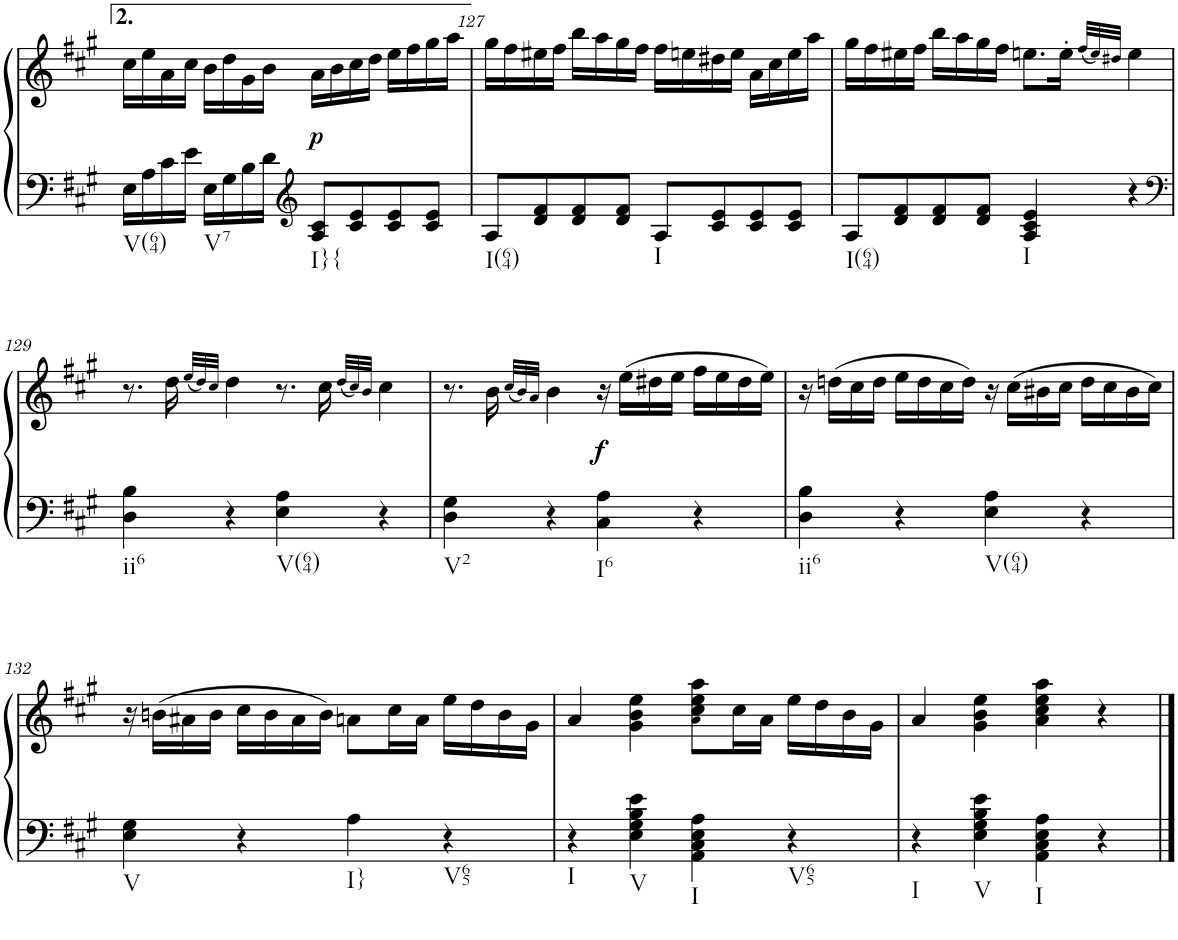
**kern	**kern	**dynam
*part1	*part1	*part1
*staff2	*staff1	*staff1/2
*I"Piano	*	*
*I'Pno.	*	*
!!LO:PB:g=z
*clefF4	*clefG2	*
*k[f#c#g#]	*k[f#c#g#]	*
*M4/4	*M4/4	*
*met(c)	*met(c)	*
=126X3	=126X3	=126X3
!LO:TX:b:t=V(64)	!	!
16E\LL	16cc#\LL	.
16A\	16ee\	.
16c#\	16a\	.
16e\JJ	16cc#\JJ	.
!LO:TX:b:t=V7	!	!
16E\LL	16b\LL	.
16G#\	16dd\	.
16B\	16g#\	.
16d\JJ	16b\JJ	.
*clefG2	*	*
!LO:TX:b:t=I}{	!	!
!	!	!LO:DY:b
8A/ 8c#/L	16a\LL	p
.	16b\	.
8c#/ 8e/	16cc#\	.
.	16dd\JJ	.
8c#/ 8e/	16ee\LL	.
.	16ff#\	.
8c#/ 8e/J	16gg#\	.
.	16aa\JJ	.
=127	=127	=127
!LO:TX:b:t=I(64)	!	!
8A/L	16gg#\LL	.
.	16ff#\	.
8d/ 8f#/	16ee#X\	.
.	16ff#\JJ	.
8d/ 8f#/	16bb\LL	.
.	16aa\	.
8d/ 8f#/J	16gg#\	.
.	16ff#\JJ	.
!LO:TX:b:t=I	!	!
8A/L	16ff#\LL	.
.	16een\	.
8c#/ 8e/	16dd#X\	.
.	16ee\JJ	.
8c#/ 8e/	16a\LL	.
.	16cc#\	.
8c#/ 8e/J	16ee\	.
.	16aa\JJ	.
=128	=128	=128
!LO:TX:b:t=I(64)	!	!
8A/L	16gg#\LL	.
.	16ff#\	.
8d/ 8f#/	16ee#X\	.
.	16ff#\JJ	.
8d/ 8f#/	16bb\LL	.
.	16aa\	.
8d/ 8f#/J	16gg#\	.
.	16ff#\JJ	.
!LO:TX:b:t=I	!	!
4A/ 4c#/ 4e/	8.een\L	.
.	16ee'\Jk	.
.	(32qff#/LLL	.
.	32qee/)	.
.	32qdd#X/JJJ	.
4r	4ee\	.
!!LO:LB:g=z
=129	=129	=129
*clefF4	*	*
!LO:TX:b:t=ii6	!	!
4D\ 4B\	8.r	.
.	16dd\	.
.	(32qee/LLL	.
.	32qdd/)	.
.	32qcc#/JJJ	.
4r	4dd\	.
!LO:TX:b:t=V(64)	!	!
4E\ 4A\	8.r	.
.	16cc#\	.
.	(32qdd/LLL	.
.	32qcc#/)	.
.	32qb/JJJ	.
4r	4cc#\	.
=130	=130	=130
!LO:TX:b:t=V2	!	!
4D\ 4G#\	8.r	.
.	16b\	.
.	(32qcc#/LLL	.
.	32qb/)	.
.	32qa/JJJ	.
4r	4b\	.
!LO:TX:b:t=I6	!	!
!	!	!LO:DY:b
4C#\ 4A\	16r	f
.	(16ee\LL	.
.	16dd#X\	.
.	16ee\JJ	.
4r	16ff#\LL	.
.	16ee\	.
.	16dd#\	.
.	16ee\JJ)	.
=131	=131	=131
!LO:TX:b:t=ii6	!	!
4D\ 4B\	16r	.
.	(16ddn\LL	.
.	16cc#\	.
.	16dd\JJ	.
4r	16ee\LL	.
.	16dd\	.
.	16cc#\	.
.	16dd\JJ)	.
!LO:TX:b:t=V(64)	!	!
4E\ 4A\	16r	.
.	(16cc#\LL	.
.	16b#X\	.
.	16cc#\JJ	.
4r	16dd\LL	.
.	16cc#\	.
.	16b#\	.
.	16cc#\JJ)	.
!!LO:LB:g=z
=132	=132	=132
!LO:TX:b:t=V	!	!
4E\ 4G#\	16r	.
.	(16bn\LL	.
.	16a#X\	.
.	16b\JJ	.
4r	16cc#\LL	.
.	16b\	.
.	16a#\	.
.	16b\JJ)	.
!LO:TX:b:t=I}	!	!
4A\	8an\L	.
.	16cc#\L	.
.	16a\JJ	.
!LO:TX:b:t=V65	!	!
4r	16ee\LL	.
.	16dd\	.
.	16b\	.
.	16g#\JJ	.
=133	=133	=133
!LO:TX:b:t=I	!	!
4r	4a/	.
!LO:TX:b:t=V	!	!
4E\ 4G#\ 4B\ 4e\	4g#\ 4b\ 4ee\	.
!LO:TX:b:t=I	!	!
4AA\ 4C#\ 4E\ 4A\	8a!\ 8cc#\ 8ee\ 8aa\L	.
.	16cc#\L	.
.	16a\JJ	.
!LO:TX:b:t=V65	!	!
4r	16ee\LL	.
.	16dd\	.
.	16b\	.
.	16g#\JJ	.
=134	=134	=134
!LO:TX:b:t=I	!	!
4r	4a/	.
!LO:TX:b:t=V	!	!
4E\ 4G#\ 4B\ 4e\	4g#\ 4b\ 4ee\	.
!LO:TX:b:t=I	!	!
4AA\ 4C#\ 4E\ 4A\	4a\ 4cc#\ 4ee\ 4aa\	.
4r	4r	.
==	==	==
*-	*-	*-
